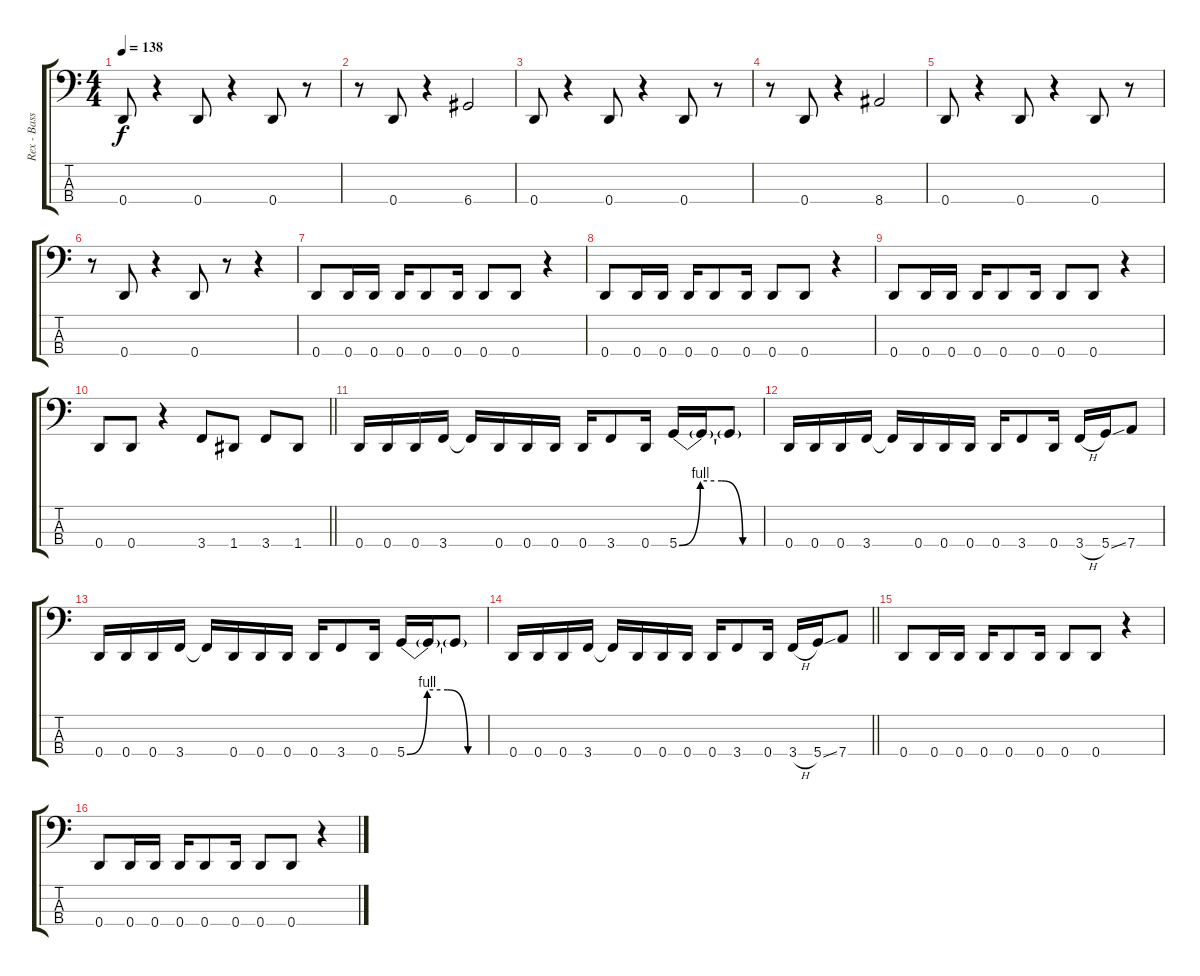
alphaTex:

\track ("Rex - Bass" "Rex - Bass") {instrument electricbasspick}
\staff {score tabs}
\tuning (F2 C2 G1 D1) {hide}
\ts (4 4)
\tempo 138
\clef f4
\ks c
0.4.8{dy f} r.4 0.4.8 r.4 0.4.8 r.8 |
r.8 0.4.8 r.4 6.4.2 |
0.4.8 r.4 0.4.8 r.4 0.4.8 r.8 |
r.8 0.4.8 r.4 8.4.2 |
0.4.8 r.4 0.4.8 r.4 0.4.8 r.8 |
r.8 0.4.8 r.4 0.4.8 r.8 r.4 |
0.4.8 0.4.16 0.4.16 0.4.16 0.4.8 0.4.16 0.4.8 0.4.8 r.4 |
0.4.8 0.4.16 0.4.16 0.4.16 0.4.8 0.4.16 0.4.8 0.4.8 r.4 |
0.4.8 0.4.16 0.4.16 0.4.16 0.4.8 0.4.16 0.4.8 0.4.8 r.4 |
\barLineRight lightlight
0.4.8 0.4.8 r.4 3.4.8 1.4.8 3.4.8 1.4.8 |
0.4.16 0.4.16 0.4.16 3.4.16 3.4{t}.16 0.4.16 0.4.16 0.4.16 0.4.16 3.4.8 0.4.16 5.4{be (custom 0 0 15 4 30 4 45 0 60 0)}.16 5.4{t}.16 5.4{t}.8 |
0.4.16 0.4.16 0.4.16 3.4.16 3.4{t}.16 0.4.16 0.4.16 0.4.16 0.4.16 3.4.8 0.4.16 3.4{h}.16 5.4{ss}.16 7.4.8 |
0.4.16 0.4.16 0.4.16 3.4.16 3.4{t}.16 0.4.16 0.4.16 0.4.16 0.4.16 3.4.8 0.4.16 5.4{be (custom 0 0 15 4 30 4 45 0 60 0)}.16 5.4{t}.16 5.4{t}.8 |
\barLineRight lightlight
0.4.16 0.4.16 0.4.16 3.4.16 3.4{t}.16 0.4.16 0.4.16 0.4.16 0.4.16 3.4.8 0.4.16 3.4{h}.16 5.4{ss}.16 7.4.8 |
0.4.8 0.4.16 0.4.16 0.4.16 0.4.8 0.4.16 0.4.8 0.4.8 r.4 |
0.4.8 0.4.16 0.4.16 0.4.16 0.4.8 0.4.16 0.4.8 0.4.8 r.4
